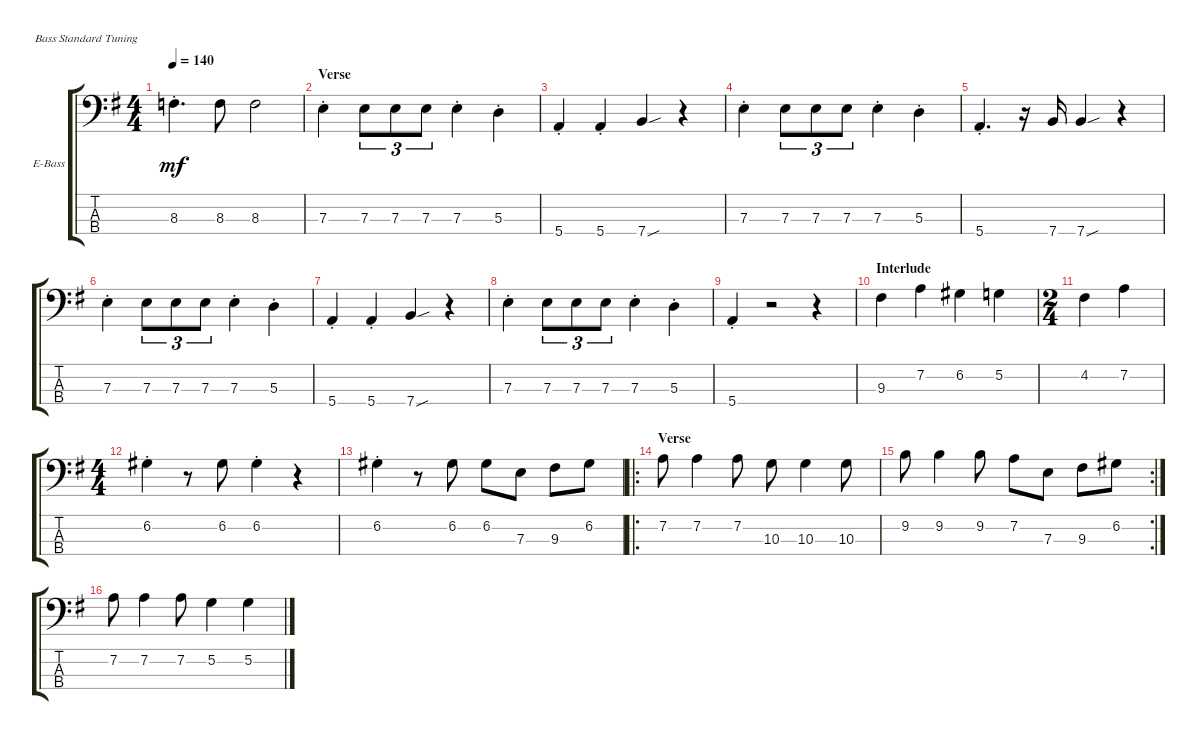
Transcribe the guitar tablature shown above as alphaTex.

\defaultSystemsLayout 4
\bracketExtendMode groupsimilarinstruments
\firstSystemTrackNameOrientation horizontal
\otherSystemsTrackNameOrientation horizontal
\track ("Electric Bass" "E-Bass") {instrument electricbassfinger}
\staff {score tabs}
\tuning (G2 D2 A1 E1)
\ts (4 4)
\tempo 140
\clef f4
\ks g
8.3{st}.4{d dy mf} 8.3.8 8.3.2 |
\section ("" "Verse")
7.3{st}.4 7.3.8{tu (3 2)} 7.3.8{tu (3 2)} 7.3.8{tu (3 2)} 7.3{st}.4 5.3{st}.4 |
5.4{st}.4 5.4{st}.4 7.4{sou}.4 r.4 |
7.3{st}.4 7.3.8{tu (3 2)} 7.3.8{tu (3 2)} 7.3.8{tu (3 2)} 7.3{st}.4 5.3{st}.4 |
5.4{st}.4{d} r.16 7.4.16 7.4{sou}.4 r.4 |
7.3{st}.4 7.3.8{tu (3 2)} 7.3.8{tu (3 2)} 7.3.8{tu (3 2)} 7.3{st}.4 5.3{st}.4 |
5.4{st}.4 5.4{st}.4 7.4{sou}.4 r.4 |
7.3{st}.4 7.3.8{tu (3 2)} 7.3.8{tu (3 2)} 7.3.8{tu (3 2)} 7.3{st}.4 5.3{st}.4 |
5.4{st}.4 r.2 r.4 |
\section ("" "Interlude")
9.3.4 7.2.4 6.2.4 5.2.4 |
\ts (2 4)
4.2.4 7.2.4 |
\ts (4 4)
6.2{st}.4 r.8 6.2.8 6.2{st}.4 r.4 |
6.2{st}.4 r.8 6.2.8 6.2.8 7.3.8 9.3.8 6.2.8 |
\ro
\section ("" "Verse")
7.2.8 7.2.4 7.2.8 10.3.8 10.3.4 10.3.8 |
\rc 2
9.2.8 9.2.4 9.2.8 7.2.8 7.3.8 9.3.8 6.2.8 |
7.2.8 7.2.4 7.2.8 5.2.4 5.2.4
